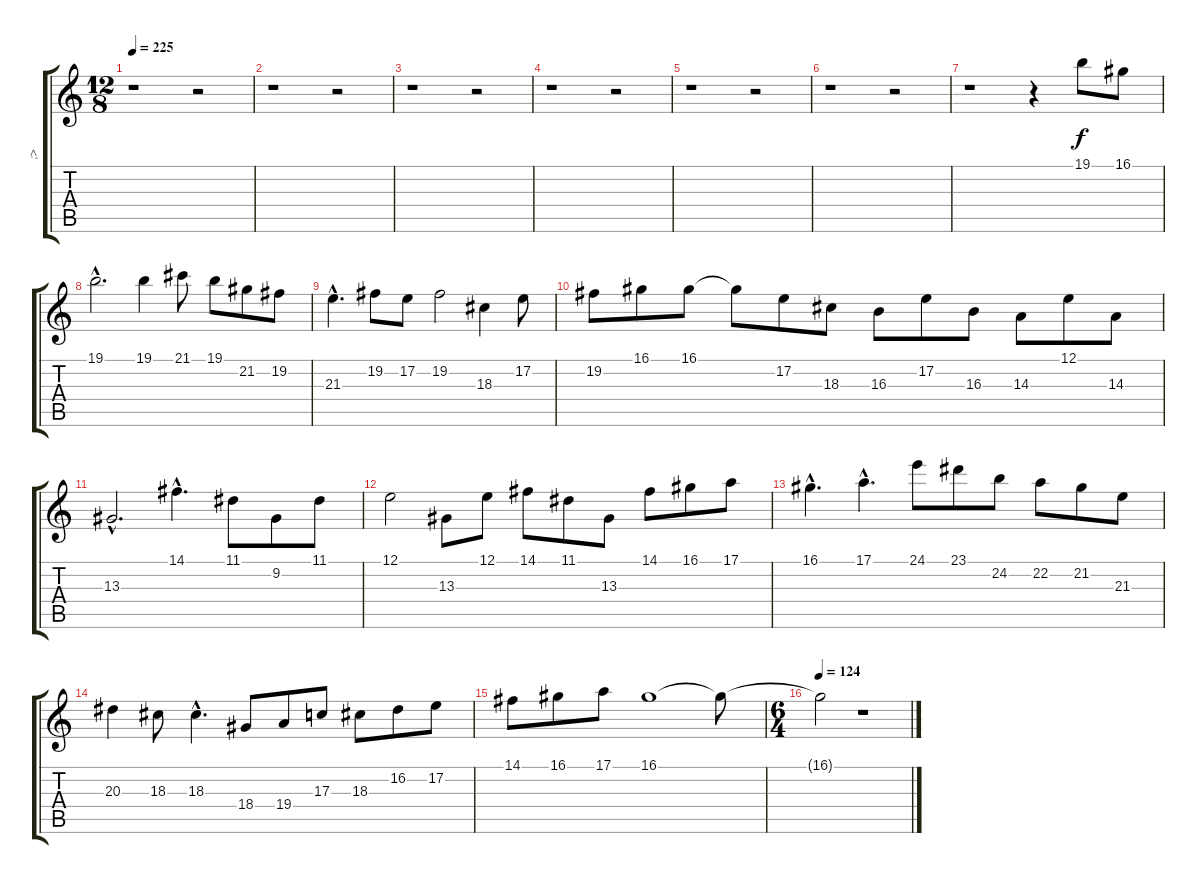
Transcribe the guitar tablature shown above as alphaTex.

\track (";>" ";>") {instrument acousticgrandpiano}
\staff {score tabs}
\tuning (E4 B3 G3 D3 A2 E2) {hide}
\ts (12 8)
\tempo 225
\clef g2
\ks c
r.1{dy f} r.2 |
r.1 r.2 |
r.1 r.2 |
r.1 r.2 |
r.1 r.2 |
r.1 r.2 |
r.1 r.4 19.1.8{volume 16 instrument pad3polysynth} 16.1.8 |
19.1{hac}.2{d} 19.1.4 21.1.8 19.1.8 21.2.8 19.2.8 |
21.3{hac}.4{d} 19.2.8 17.2.8 19.2.2 18.3.4 17.2.8 |
19.2.8 16.1.8 16.1.8 16.1{t}.8 17.2.8 18.3.8 16.3.8 17.2.8 16.3.8 14.3.8 12.1.8 14.3.8 |
13.3{hac}.2{d} 14.1{hac}.4{d} 11.1.8 9.2.8 11.1.8 |
12.1.2 13.3.8 12.1.8 14.1.8 11.1.8 13.3.8 14.1.8 16.1.8 17.1.8 |
16.1{hac}.4{d} 17.1{hac}.4{d} 24.1.8 23.1.8 24.2.8 22.2.8 21.2.8 21.3.8 |
20.3.4 18.3.8 18.3{hac}.4{d} 18.4.8 19.4.8 17.3.8 18.3.8 16.2.8 17.2.8 |
14.1.8 16.1.8 17.1.8 16.1.1 16.1{t}.8 |
\ts (6 4)
\tempo 124
16.1{t}.2{volume 13 instrument acousticgrandpiano} r.1
